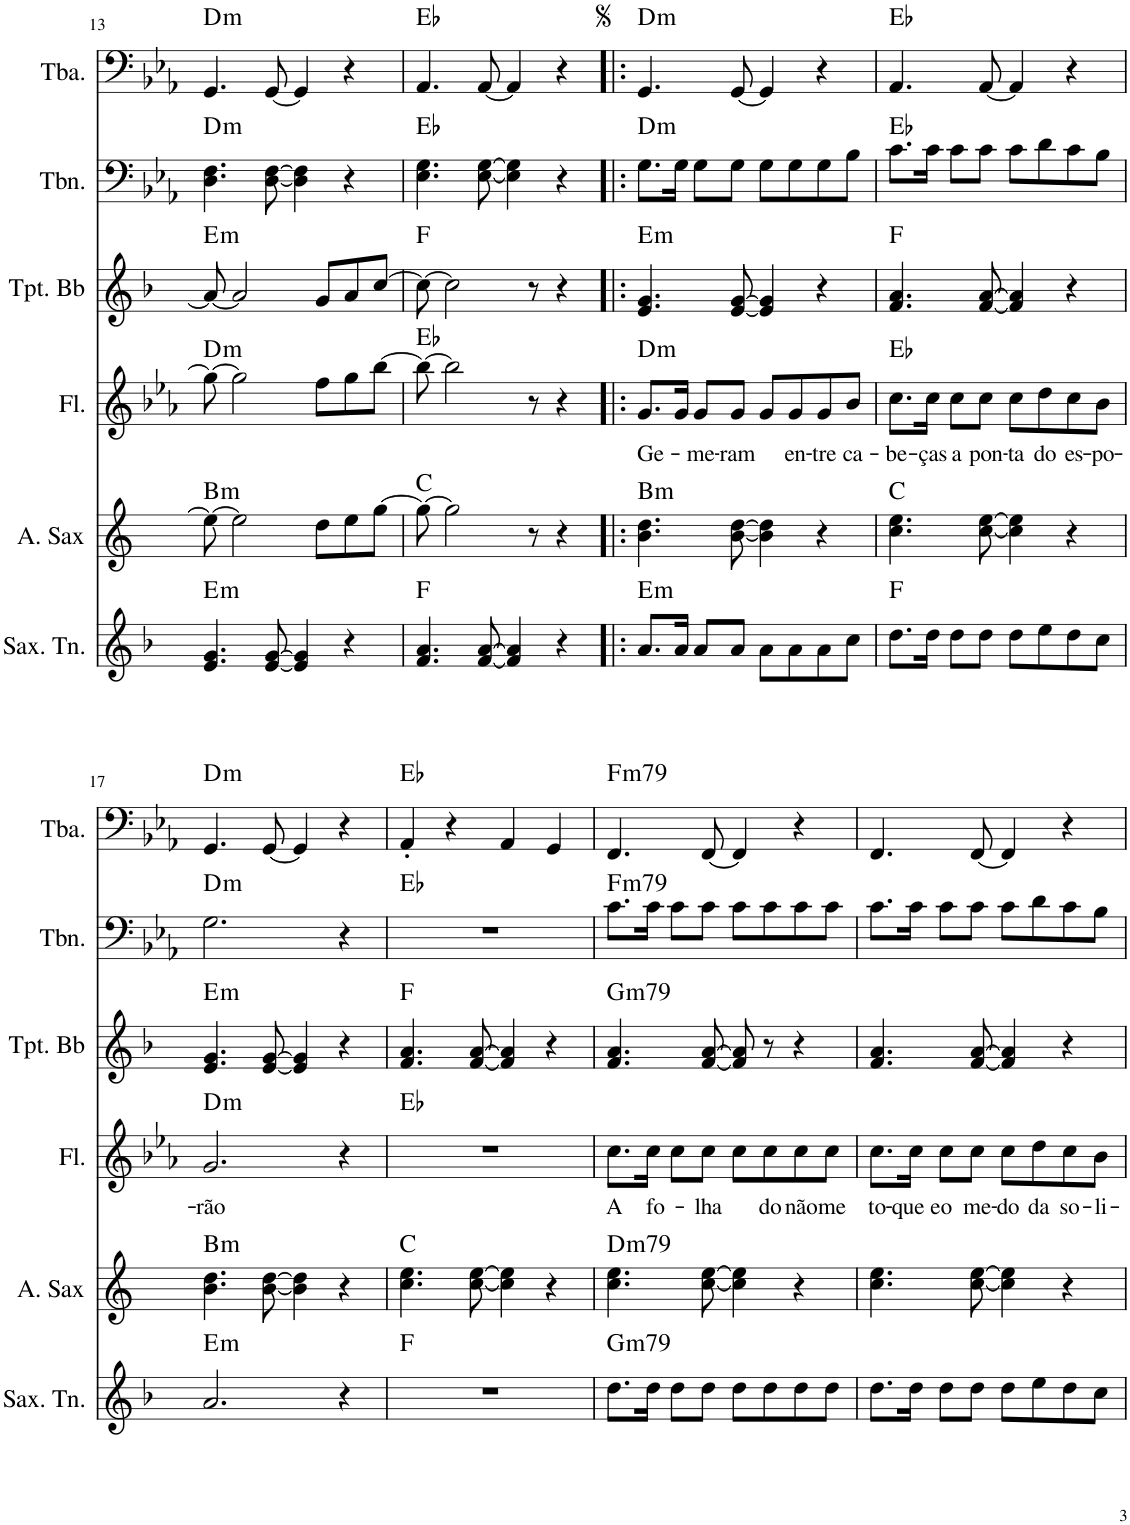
**kern	**harte	**kern	**harte	**kern	**text	**harte	**kern	**harte	**kern	**harte	**kern	**harte
*part6	*part6	*part5	*part5	*part4	*part4	*part4	*part3	*part3	*part2	*part2	*part1	*part1
*staff6	*	*staff5	*	*staff4	*staff4	*	*staff3	*	*staff2	*	*staff1	*
*I"Saxofone Tenor	*	*I"Saxofone Alto	*	*I"Flauta	*	*	*I"Trompete Bb	*	*I"Trombone	*	*I"Tuba	*
*I'Sax. Tn.	*	*	*	*I'Fl.	*	*	*I'Tpt. Bb	*	*I'Tbn.	*	*I'Tba.	*
!!LO:PB:g=z
*clefG2	*	*clefG2	*	*clefG2	*	*	*clefG2	*	*clefF4	*	*clefF4	*
*Trd8c14	*	*Trd5c9	*	*	*	*	*Trd1c2	*	*	*	*	*
*k[b-]	*	*k[]	*	*k[b-e-a-]	*	*	*k[b-]	*	*k[b-e-a-]	*	*k[b-e-a-]	*
*M4/4	*	*M4/4	*	*M4/4	*	*	*M4/4	*	*M4/4	*	*M4/4	*
=13	=13	=13	=13	=13	=13	=13	=13	=13	=13	=13	=13	=13
!	!LO:H:kt=m	!	!LO:H:kt=m	!	!	!LO:H:kt=m	!	!LO:H:kt=m	!	!LO:H:kt=m	!	!LO:H:kt=m
4.e/ 4.g/	E:min	8ee\_	B:min	8gg\_	.	D:min	8a/_	E:min	4.D\ 4.F\	D:min	4.GG/	D:min
.	.	2ee\]	.	2gg\]	.	.	2a/]	.	.	.	.	.
[8e/ [8g/	.	.	.	.	.	.	.	.	[8D\ [8F\	.	[8GG/	.
4e/] 4g/]	.	.	.	.	.	.	.	.	4D\] 4F\]	.	4GG/]	.
.	.	8dd\L	.	8ff\L	.	.	8g/L	.	.	.	.	.
4r	.	8ee\	.	8gg\	.	.	8a/	.	4r	.	4r	.
.	.	[8gg\J	.	[8bb-\J	.	.	[8cc/J	.	.	.	.	.
=14	=14	=14	=14	=14	=14	=14	=14	=14	=14	=14	=14	=14
4.f/ 4.a/	F:maj	8gg\_	C:maj	8bb-\_	.	Eb:maj	8cc\_	F:maj	4.E-\ 4.G\	Eb:maj	4.AA-/	Eb:maj
.	.	2gg\]	.	2bb-\]	.	.	2cc\]	.	.	.	.	.
[8f/ [8a/	.	.	.	.	.	.	.	.	[8E-\ [8G\	.	[8AA-/	.
4f/] 4a/]	.	.	.	.	.	.	.	.	4E-\] 4G\]	.	4AA-/]	.
.	.	8r	.	8r	.	.	8r	.	.	.	.	.
4r	.	4r	.	4r	.	.	4r	.	4r	.	4r	.
=15!|:	=15!|:	=15!|:	=15!|:	=15!|:	=15!|:	=15!|:	=15!|:	=15!|:	=15!|:	=15!|:	=15!|:	=15!|:
!	!LO:H:kt=m	!	!LO:H:kt=m	!	!LO:LY:b	!LO:H:kt=m	!	!LO:H:kt=m	!	!LO:H:kt=m	!	!LO:H:kt=m
8.a/L	E:min	4.b\ 4.dd\	B:min	8.g/L	Ge-	D:min	4.e/ 4.g/	E:min	8.G\L	D:min	4.GG/	D:min
16a/Jk	.	.	.	16g/Jk	.	.	.	.	16G\Jk	.	.	.
!	!	!	!	!	!LO:LY:b	!	!	!	!	!	!	!
8a/L	.	.	.	8g/L	-me-	.	.	.	8G\L	.	.	.
!	!	!	!	!	!LO:LY:b	!	!	!	!	!	!	!
8a/J	.	[8b\ [8dd\	.	8g/J	-ram	.	[8e/ [8g/	.	8G\J	.	[8GG/	.
8a\L	.	4b\] 4dd\]	.	8g/L	.	.	4e/] 4g/]	.	8G\L	.	4GG/]	.
!	!	!	!	!	!LO:LY:b	!	!	!	!	!	!	!
8a\	.	.	.	8g/	en-	.	.	.	8G\	.	.	.
!	!	!	!	!	!LO:LY:b	!	!	!	!	!	!	!
8a\	.	4r	.	8g/	-tre	.	4r	.	8G\	.	4r	.
!	!	!	!	!	!LO:LY:b	!	!	!	!	!	!	!
8cc\J	.	.	.	8b-/J	ca-	.	.	.	8B-\J	.	.	.
=16	=16	=16	=16	=16	=16	=16	=16	=16	=16	=16	=16	=16
!	!	!	!	!	!LO:LY:b	!	!	!	!	!	!	!
8.dd\L	F:maj	4.cc\ 4.ee\	C:maj	8.cc\L	-be-	Eb:maj	4.f/ 4.a/	F:maj	8.c\L	Eb:maj	4.AA-/	Eb:maj
!	!	!	!	!	!LO:LY:b	!	!	!	!	!	!	!
16dd\Jk	.	.	.	16cc\Jk	-ças	.	.	.	16c\Jk	.	.	.
!	!	!	!	!	!LO:LY:b	!	!	!	!	!	!	!
8dd\L	.	.	.	8cc\L	a	.	.	.	8c\L	.	.	.
!	!	!	!	!	!LO:LY:b	!	!	!	!	!	!	!
8dd\J	.	[8cc\ [8ee\	.	8cc\J	pon-	.	[8f/ [8a/	.	8c\J	.	[8AA-/	.
!	!	!	!	!	!LO:LY:b	!	!	!	!	!	!	!
8dd\L	.	4cc\] 4ee\]	.	8cc\L	-ta	.	4f/] 4a/]	.	8c\L	.	4AA-/]	.
!	!	!	!	!	!LO:LY:b	!	!	!	!	!	!	!
8ee\	.	.	.	8dd\	do	.	.	.	8d\	.	.	.
!	!	!	!	!	!LO:LY:b	!	!	!	!	!	!	!
8dd\	.	4r	.	8cc\	es-	.	4r	.	8c\	.	4r	.
!	!	!	!	!	!LO:LY:b	!	!	!	!	!	!	!
8cc\J	.	.	.	8b-\J	-po-	.	.	.	8B-\J	.	.	.
!!LO:LB:g=z
=17	=17	=17	=17	=17	=17	=17	=17	=17	=17	=17	=17	=17
!	!LO:H:kt=m	!	!LO:H:kt=m	!	!LO:LY:b	!LO:H:kt=m	!	!LO:H:kt=m	!	!LO:H:kt=m	!	!LO:H:kt=m
2.a/	E:min	4.b\ 4.dd\	B:min	2.g/	-rão	D:min	4.e/ 4.g/	E:min	2.G\	D:min	4.GG/	D:min
.	.	[8b\ [8dd\	.	.	.	.	[8e/ [8g/	.	.	.	[8GG/	.
.	.	4b\] 4dd\]	.	.	.	.	4e/] 4g/]	.	.	.	4GG/]	.
4r	.	4r	.	4r	.	.	4r	.	4r	.	4r	.
=18	=18	=18	=18	=18	=18	=18	=18	=18	=18	=18	=18	=18
1r	F:maj	4.cc\ 4.ee\	C:maj	1r	.	Eb:maj	4.f/ 4.a/	F:maj	1r	Eb:maj	4AA-'/	Eb:maj
.	.	.	.	.	.	.	.	.	.	.	4r	.
.	.	[8cc\ [8ee\	.	.	.	.	[8f/ [8a/	.	.	.	.	.
.	.	4cc\] 4ee\]	.	.	.	.	4f/] 4a/]	.	.	.	4AA-/	.
.	.	4r	.	.	.	.	4r	.	.	.	4GG/	.
=19	=19	=19	=19	=19	=19	=19	=19	=19	=19	=19	=19	=19
!	!LO:H:kt=m79	!	!LO:H:kt=m79	!	!LO:LY:b	!	!	!LO:H:kt=m79	!	!LO:H:kt=m79	!	!LO:H:kt=m79
8.dd\L	G:min	4.cc\ 4.ee\	D:min	8.cc\L	A	.	4.f/ 4.a/	G:min	8.c\L	F:min	4.FF/	F:min
!	!	!	!	!	!LO:LY:b	!	!	!	!	!	!	!
16dd\Jk	.	.	.	16cc\Jk	fo-	.	.	.	16c\Jk	.	.	.
8dd\L	.	.	.	8cc\L	.	.	.	.	8c\L	.	.	.
!	!	!	!	!	!LO:LY:b	!	!	!	!	!	!	!
8dd\J	.	[8cc\ [8ee\	.	8cc\J	-lha	.	[8f/ [8a/	.	8c\J	.	[8FF/	.
8dd\L	.	4cc\] 4ee\]	.	8cc\L	.	.	8f/] 8a/]	.	8c\L	.	4FF/]	.
!	!	!	!	!	!LO:LY:b	!	!	!	!	!	!	!
8dd\	.	.	.	8cc\	do	.	8r	.	8c\	.	.	.
!	!	!	!	!	!LO:LY:b	!	!	!	!	!	!	!
8dd\	.	4r	.	8cc\	não	.	4r	.	8c\	.	4r	.
!	!	!	!	!	!LO:LY:b	!	!	!	!	!	!	!
8dd\J	.	.	.	8cc\J	me	.	.	.	8c\J	.	.	.
=20	=20	=20	=20	=20	=20	=20	=20	=20	=20	=20	=20	=20
!	!	!	!	!	!LO:LY:b	!	!	!	!	!	!	!
8.dd\L	.	4.cc\ 4.ee\	.	8.cc\L	to-	.	4.f/ 4.a/	.	8.c\L	.	4.FF/	.
!	!	!	!	!	!LO:LY:b	!	!	!	!	!	!	!
16dd\Jk	.	.	.	16cc\Jk	-que e	.	.	.	16c\Jk	.	.	.
!	!	!	!	!	!LO:LY:b	!	!	!	!	!	!	!
8dd\L	.	.	.	8cc\L	o	.	.	.	8c\L	.	.	.
!	!	!	!	!	!LO:LY:b	!	!	!	!	!	!	!
8dd\J	.	[8cc\ [8ee\	.	8cc\J	me-	.	[8f/ [8a/	.	8c\J	.	[8FF/	.
!	!	!	!	!	!LO:LY:b	!	!	!	!	!	!	!
8dd\L	.	4cc\] 4ee\]	.	8cc\L	-do	.	4f/] 4a/]	.	8c\L	.	4FF/]	.
!	!	!	!	!	!LO:LY:b	!	!	!	!	!	!	!
8ee\	.	.	.	8dd\	da	.	.	.	8d\	.	.	.
!	!	!	!	!	!LO:LY:b	!	!	!	!	!	!	!
8dd\	.	4r	.	8cc\	so-	.	4r	.	8c\	.	4r	.
!	!	!	!	!	!LO:LY:b	!	!	!	!	!	!	!
8cc\J	.	.	.	8b-\J	-li-	.	.	.	8B-\J	.	.	.
=	=	=	=	=	=	=	=	=	=	=	=	=
*-	*-	*-	*-	*-	*-	*-	*-	*-	*-	*-	*-	*-
